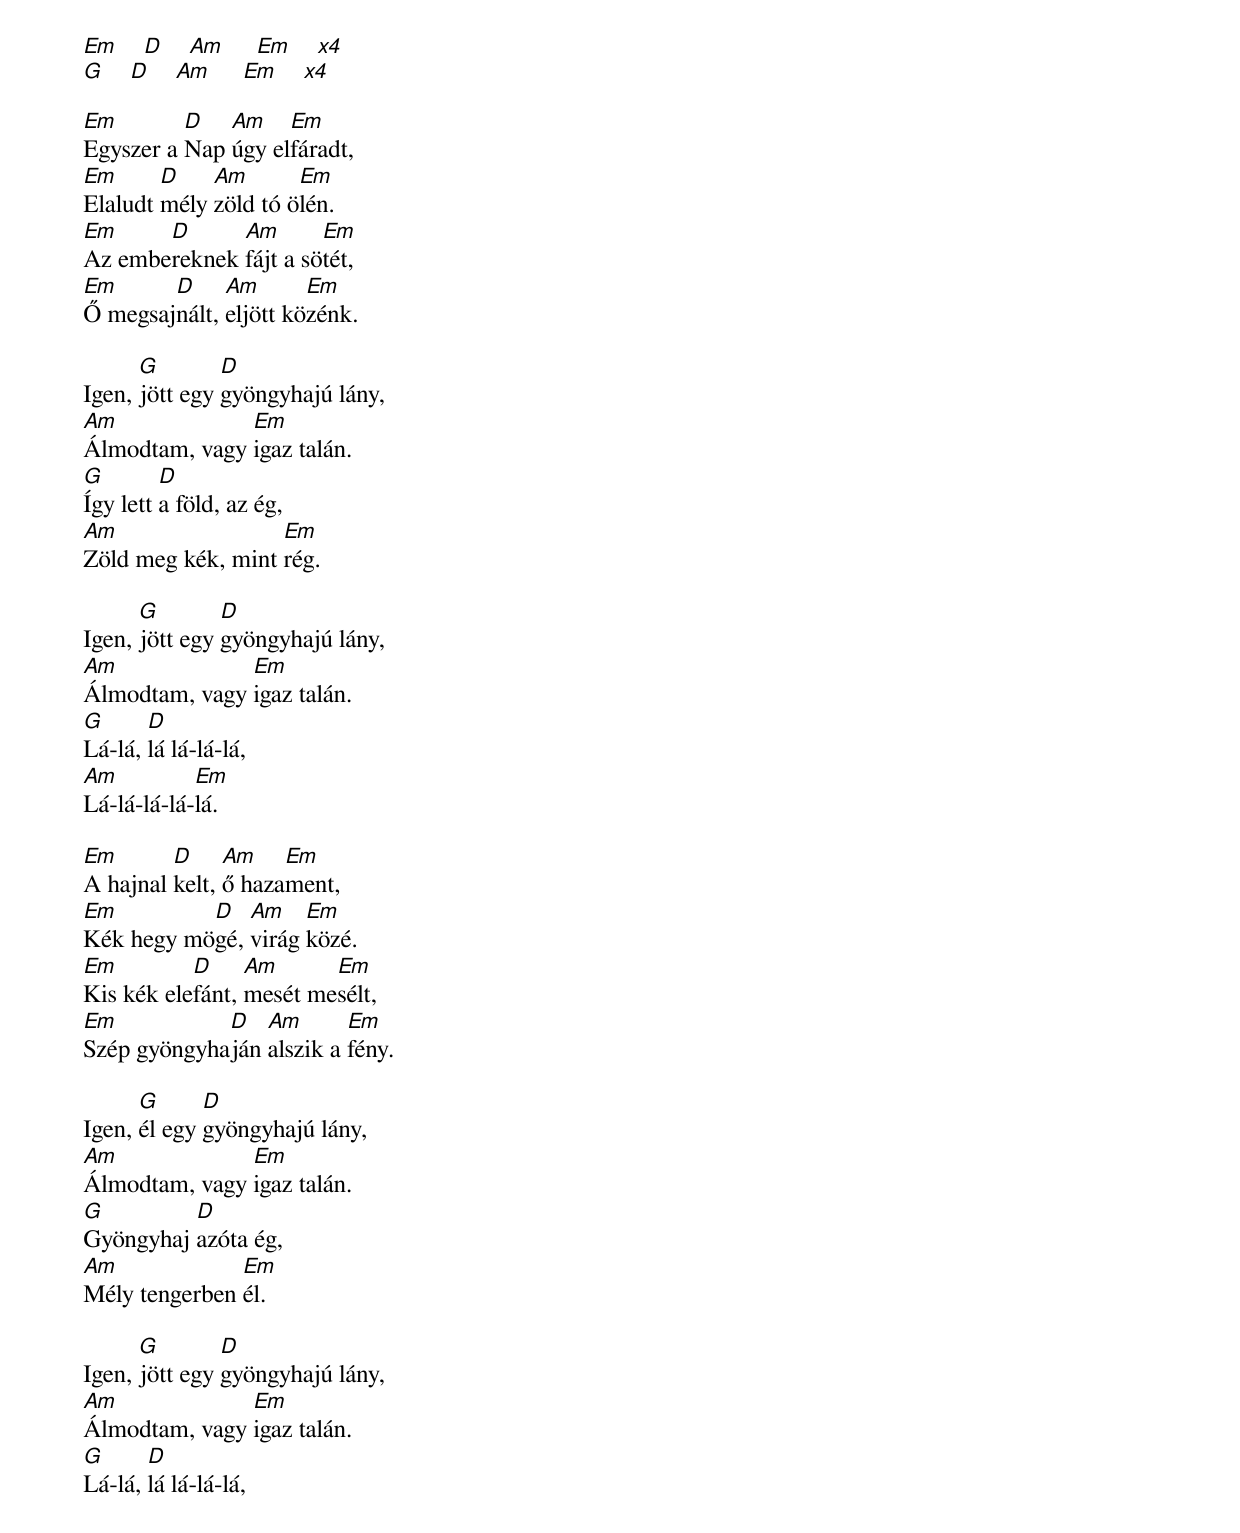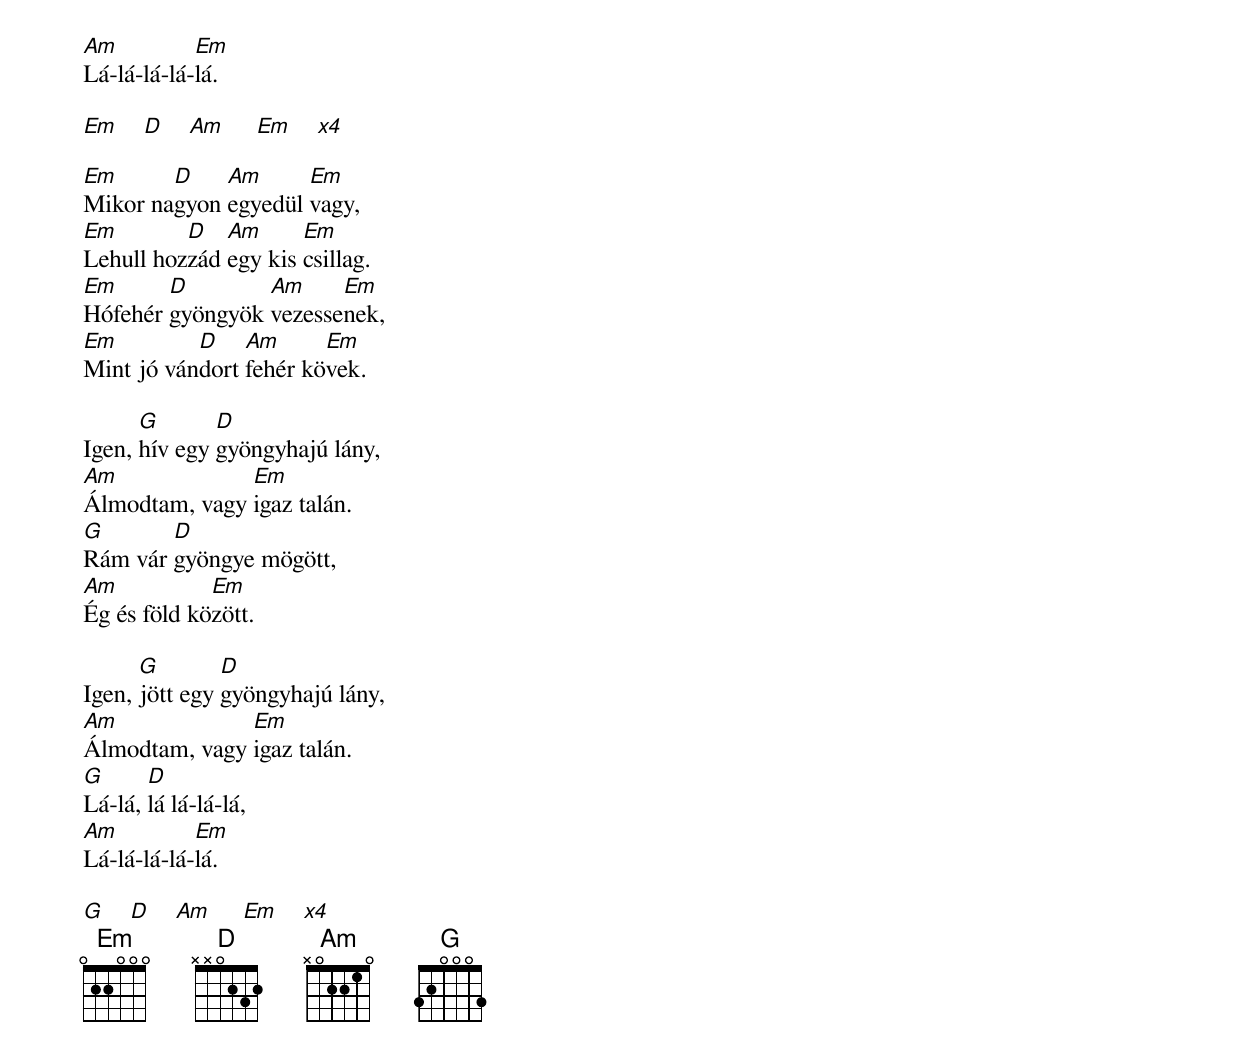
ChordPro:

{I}
[Em]    [D]    [Am]     [Em]    [x4]
[G]    [D]    [Am]     [Em]    [x4]

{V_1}
[Em]Egyszer a [D]Nap [Am]úgy el[Em]fáradt,
[Em]Elaludt [D]mély [Am]zöld tó ö[Em]lén.
[Em]Az embe[D]reknek [Am]fájt a sö[Em]tét,
[Em]Ő megsaj[D]nált, [Am]eljött kö[Em]zénk.

{C}
Igen, [G]jött egy [D]gyöngyhajú lány,
[Am]Álmodtam, vagy [Em]igaz talán.
[G]Így lett [D]a föld, az ég,
[Am]Zöld meg kék, mint [Em]rég.

{C}
Igen, [G]jött egy [D]gyöngyhajú lány,
[Am]Álmodtam, vagy [Em]igaz talán.
[G]Lá-lá, [D]lá lá-lá-lá,
[Am]Lá-lá-lá-lá-[Em]lá.

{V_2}
[Em]A hajnal [D]kelt, [Am]ő haza[Em]ment,
[Em]Kék hegy mö[D]gé, [Am]virág [Em]közé.
[Em]Kis kék ele[D]fánt, [Am]mesét me[Em]sélt,
[Em]Szép gyöngyha[D]ján [Am]alszik a [Em]fény.

{C}
Igen, [G]él egy [D]gyöngyhajú lány,
[Am]Álmodtam, vagy [Em]igaz talán.
[G]Gyöngyhaj [D]azóta ég,
[Am]Mély tengerben [Em]él.

{C}
Igen, [G]jött egy [D]gyöngyhajú lány,
[Am]Álmodtam, vagy [Em]igaz talán.
[G]Lá-lá, [D]lá lá-lá-lá,
[Am]Lá-lá-lá-lá-[Em]lá.

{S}
[Em]    [D]    [Am]     [Em]    [x4]

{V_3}
[Em]Mikor na[D]gyon [Am]egyedül [Em]vagy,
[Em]Lehull hoz[D]zád [Am]egy kis [Em]csillag.
[Em]Hófehér [D]gyöngyök [Am]vezesse[Em]nek,
[Em]Mint jó ván[D]dort [Am]fehér kö[Em]vek.

{C}
Igen, [G]hív egy [D]gyöngyhajú lány,
[Am]Álmodtam, vagy [Em]igaz talán.
[G]Rám vár [D]gyöngye mögött,
[Am]Ég és föld kö[Em]zött.

{C}
Igen, [G]jött egy [D]gyöngyhajú lány,
[Am]Álmodtam, vagy [Em]igaz talán.
[G]Lá-lá, [D]lá lá-lá-lá,
[Am]Lá-lá-lá-lá-[Em]lá.

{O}
[G]    [D]    [Am]     [Em]    [x4]
